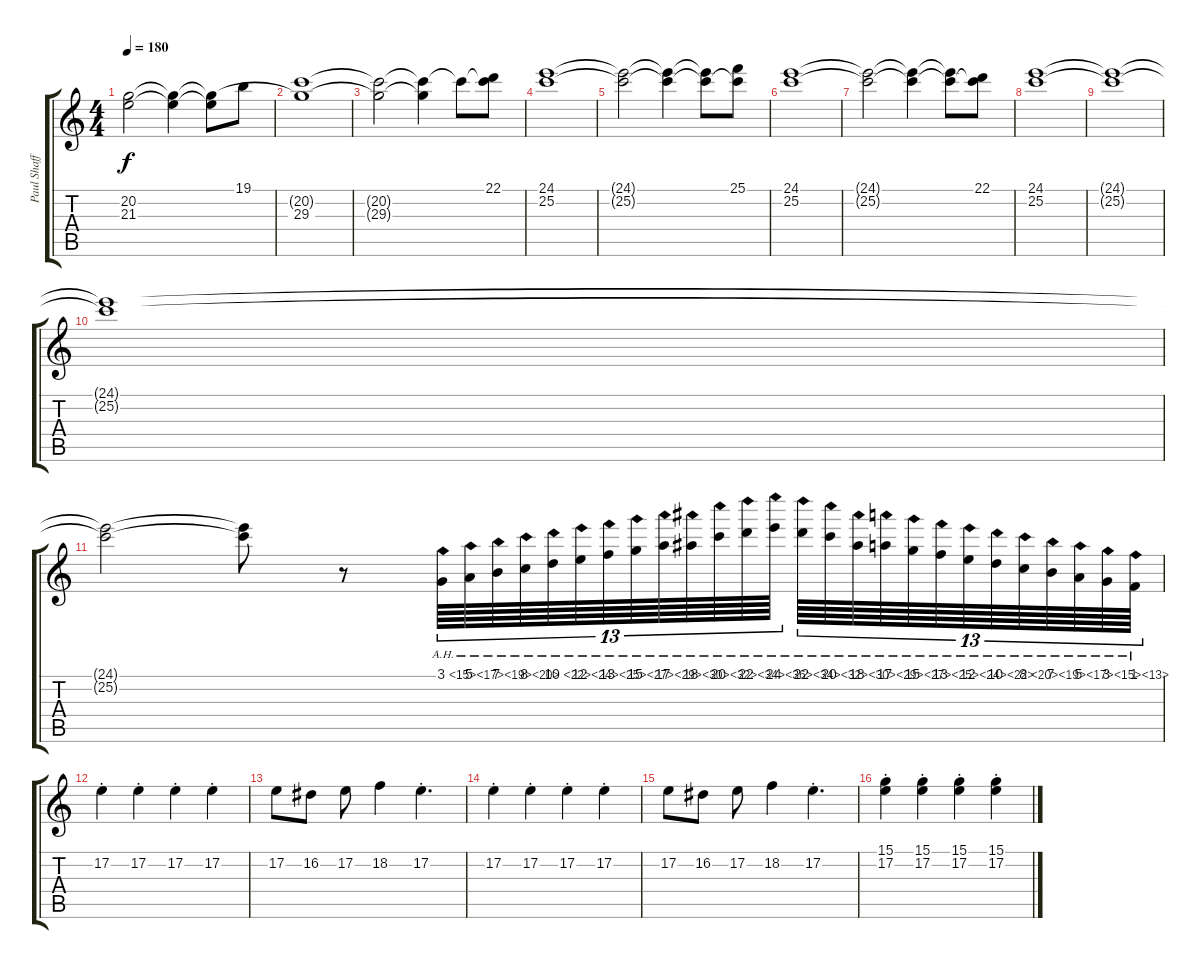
\track ("Paul Shaffer - Organ" "Paul Shaff") {instrument rockorgan}
\staff {score tabs}
\tuning (E4 B3 G3 D3 A2 E2) {hide}
\ts (4 4)
\tempo 180
\clef g2
\ks c
(20.2{t} 21.3{t}).2{dy f} (20.2{t} 21.3{t}).4 (20.2{t} 21.3{t}).8 19.1.8 |
(20.2{t} 29.3).1 |
(20.2{t} 29.3{t}).2 (20.2{t} 29.3{t}).4 29.3{t}.8 (22.1 29.3{t}).8 |
(24.1 25.2).1 |
(24.1{t} 25.2{t}).2 (24.1{t} 25.2{t}).4 (24.1{t} 25.2{t}).8 (25.1 25.2{t}).8 |
(24.1 25.2).1 |
(24.1{t} 25.2{t}).2 (24.1{t} 25.2{t}).4 (24.1{t} 25.2{t}).8 (22.1 25.2{t}).8 |
(24.1 25.2).1 |
(24.1{t} 25.2{t}).1 |
(24.1{t} 25.2{t}).1 |
(24.1{t} 25.2{t}).2 (24.1{t} 25.2{t}).8 r.8 3.1{ah 12}.64{tu (13 8)} 5.1{ah 12}.64{tu (13 8)} 7.1{ah 12}.64{tu (13 8)} 8.1{ah 12}.64{tu (13 8)} 10.1{ah 12}.64{tu (13 8)} 12.1{ah 12}.64{tu (13 8)} 13.1{ah 12}.64{tu (13 8)} 15.1{ah 12}.64{tu (13 8)} 17.1{ah 12}.64{tu (13 8)} 18.1{ah 12}.64{tu (13 8)} 20.1{ah 12}.64{tu (13 8)} 22.1{ah 12}.64{tu (13 8)} 24.1{ah 12}.64{tu (13 8) beam splitsecondary} 22.1{ah 12}.64{tu (13 8)} 20.1{ah 12}.64{tu (13 8)} 18.1{ah 12}.64{tu (13 8)} 17.1{ah 12}.64{tu (13 8)} 15.1{ah 12}.64{tu (13 8)} 13.1{ah 12}.64{tu (13 8)} 12.1{ah 12}.64{tu (13 8)} 10.1{ah 12}.64{tu (13 8)} 8.1{ah 12}.64{tu (13 8)} 7.1{ah 12}.64{tu (13 8)} 5.1{ah 12}.64{tu (13 8)} 3.1{ah 12}.64{tu (13 8)} 1.1{ah 12}.64{tu (13 8)} |
17.2{st}.4 17.2{st}.4 17.2{st}.4 17.2{st}.4 |
17.2.8 16.2.8 17.2.8 18.2.4 17.2{st}.4{d} |
17.2{st}.4 17.2{st}.4 17.2{st}.4 17.2{st}.4 |
17.2.8 16.2.8 17.2.8 18.2.4 17.2{st}.4{d} |
(15.1{st} 17.2{st}).4 (15.1{st} 17.2{st}).4 (15.1{st} 17.2{st}).4 (15.1{st} 17.2{st}).4
